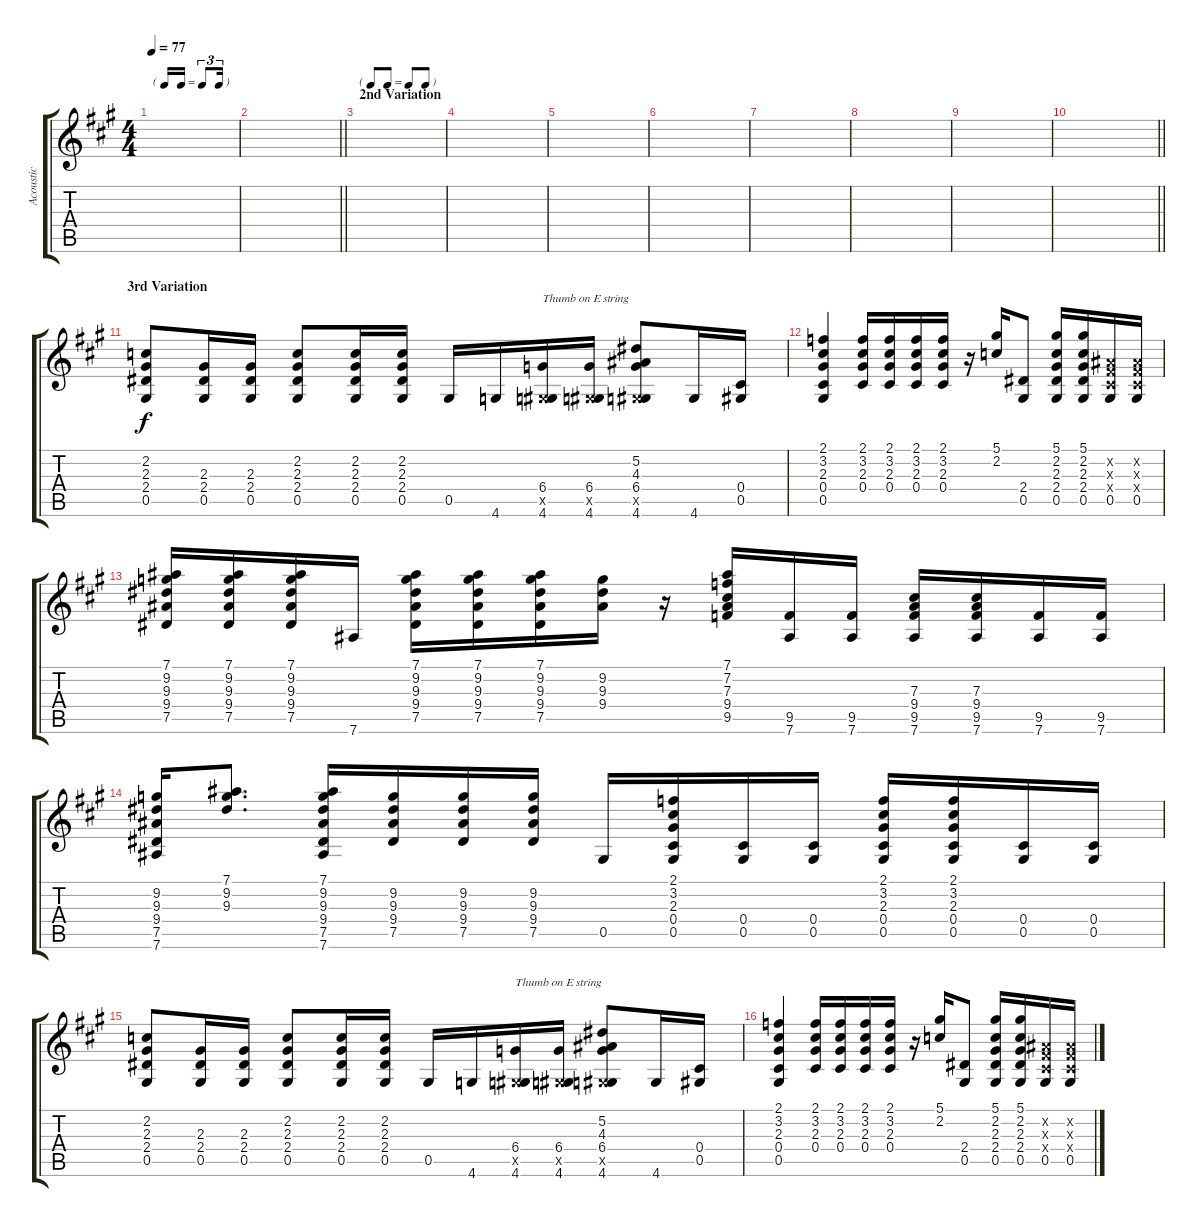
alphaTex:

\track ("Acoustic" "Acoustic") {instrument acousticguitarsteel}
\staff {score tabs}
\tuning (Eb4 Bb3 Gb3 Db3 Ab2 Eb2) {hide}
\ts (4 4)
\tf triplet16th
\tempo 77
\clef g2
\ks a
|
\barLineRight lightlight
|
\tf none
\section ("" "2nd Variation")
|
|
|
|
|
|
|
\barLineRight lightlight
|
\section ("" "3rd Variation")
(2.2 2.3 2.4 0.5).8 (2.3 2.4 0.5).16 (2.3 2.4 0.5).16 (2.2 2.3 2.4 0.5).8 (2.2 2.3 2.4 0.5).16 (2.2 2.3 2.4 0.5).16 0.5.16 4.6.16 (6.4 0.5{x} 4.6).16{txt "Thumb on E string"} (6.4 0.5{x} 4.6).16 (5.2 4.3 6.4 0.5{x} 4.6).8 4.6.16 (0.4 0.5).16 |
(2.1 3.2 2.3 0.4 0.5).4 (2.1 3.2 2.3 0.4).16 (2.1 3.2 2.3 0.4).16 (2.1 3.2 2.3 0.4).16 (2.1 3.2 2.3 0.4).16 r.16 (5.1 2.2).16 (2.4 0.5).8 (5.1 2.2 2.3 2.4 0.5).16 (5.1 2.2 2.3 2.4 0.5).16 (0.2{x} 0.3{x} 0.4{x} 0.5).16 (0.2{x} 0.3{x} 0.4{x} 0.5).16 |
(7.1 9.2 9.3 9.4 7.5).16 (7.1 9.2 9.3 9.4 7.5).16 (7.1 9.2 9.3 9.4 7.5).16 7.6.16 (7.1 9.2 9.3 9.4 7.5).16 (7.1 9.2 9.3 9.4 7.5).16 (7.1 9.2 9.3 9.4 7.5).16 (9.2 9.3 9.4).16 r.16 (7.1 7.2 7.3 9.4 9.5).16 (9.5 7.6).16 (9.5 7.6).16 (7.3 9.4 9.5 7.6).16 (7.3 9.4 9.5 7.6).16 (9.5 7.6).16 (9.5 7.6).16 |
(9.2 9.3 9.4 7.5 7.6).16 (7.1 9.2 9.3).8{d} (7.1 9.2 9.3 9.4 7.5 7.6).16 (9.2 9.3 9.4 7.5).16 (9.2 9.3 9.4 7.5).16 (9.2 9.3 9.4 7.5).16 0.5.16 (2.1 3.2 2.3 0.4 0.5).16 (0.4 0.5).16 (0.4 0.5).16 (2.1 3.2 2.3 0.4 0.5).16 (2.1 3.2 2.3 0.4 0.5).16 (0.4 0.5).16 (0.4 0.5).16 |
(2.2 2.3 2.4 0.5).8 (2.3 2.4 0.5).16 (2.3 2.4 0.5).16 (2.2 2.3 2.4 0.5).8 (2.2 2.3 2.4 0.5).16 (2.2 2.3 2.4 0.5).16 0.5.16 4.6.16 (6.4 0.5{x} 4.6).16{txt "Thumb on E string"} (6.4 0.5{x} 4.6).16 (5.2 4.3 6.4 0.5{x} 4.6).8 4.6.16 (0.4 0.5).16 |
(2.1 3.2 2.3 0.4 0.5).4 (2.1 3.2 2.3 0.4).16 (2.1 3.2 2.3 0.4).16 (2.1 3.2 2.3 0.4).16 (2.1 3.2 2.3 0.4).16 r.16 (5.1 2.2).16 (2.4 0.5).8 (5.1 2.2 2.3 2.4 0.5).16 (5.1 2.2 2.3 2.4 0.5).16 (0.2{x} 0.3{x} 0.4{x} 0.5).16 (0.2{x} 0.3{x} 0.4{x} 0.5).16
